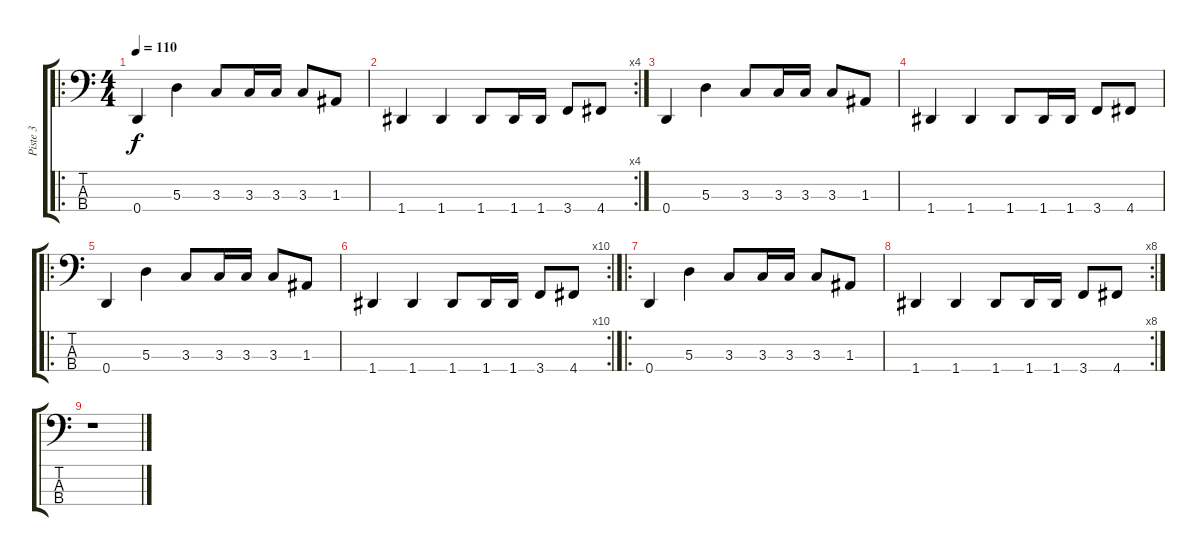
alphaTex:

\track ("Piste 3" "Piste 3") {instrument electricbassfinger}
\staff {score tabs}
\tuning (G2 D2 A1 D1) {hide}
\ro
\ts (4 4)
\tempo 110
\clef f4
\ks c
0.4.4{dy f} 5.3.4 3.3.8 3.3.16 3.3.16 3.3.8 1.3.8 |
\rc 4
1.4.4 1.4.4 1.4.8 1.4.16 1.4.16 3.4.8 4.4.8 |
0.4.4 5.3.4 3.3.8 3.3.16 3.3.16 3.3.8 1.3.8 |
1.4.4 1.4.4 1.4.8 1.4.16 1.4.16 3.4.8 4.4.8 |
\ro
0.4.4 5.3.4 3.3.8 3.3.16 3.3.16 3.3.8 1.3.8 |
\rc 10
1.4.4 1.4.4 1.4.8 1.4.16 1.4.16 3.4.8 4.4.8 |
\ro
0.4.4 5.3.4 3.3.8 3.3.16 3.3.16 3.3.8 1.3.8 |
\rc 8
1.4.4 1.4.4 1.4.8 1.4.16 1.4.16 3.4.8 4.4.8 |
r.1
